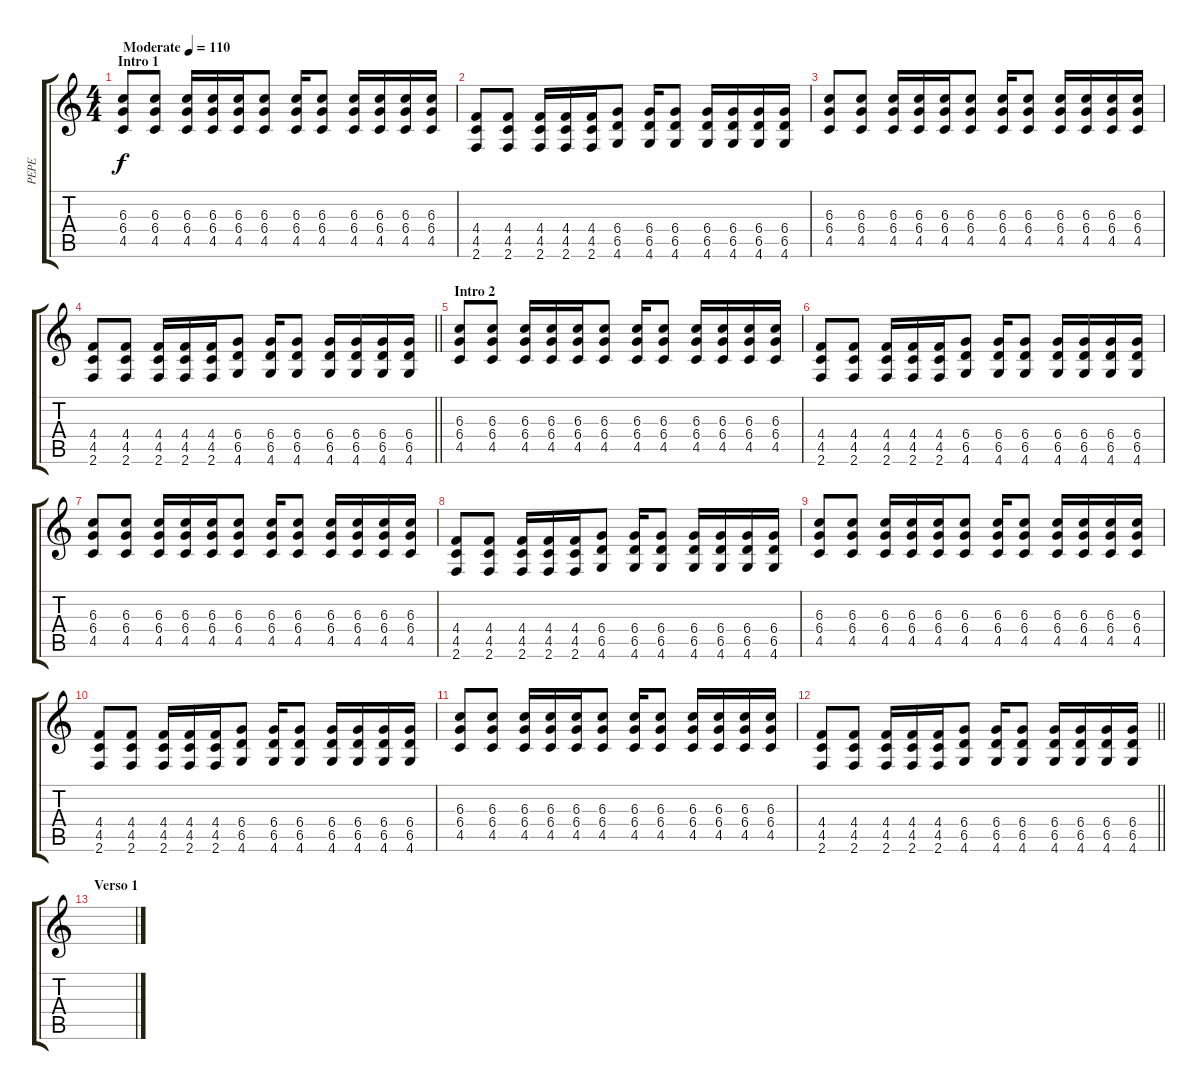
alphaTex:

\track ("PEPE" "PEPE") {instrument distortionguitar}
\staff {score tabs}
\tuning (Eb4 Bb3 Gb3 Db3 Ab2 Eb2) {hide}
\ts (4 4)
\section ("" "Intro 1")
\tempo (110 "Moderate")
\clef g2
\ks c
(6.3 6.4 4.5).8{dy f instrument electricguitarclean} (6.3 6.4 4.5).8 (6.3 6.4 4.5).16 (6.3 6.4 4.5).16 (6.3 6.4 4.5).16 (6.3 6.4 4.5).8 (6.3 6.4 4.5).16 (6.3 6.4 4.5).8 (6.3 6.4 4.5).16 (6.3 6.4 4.5).16 (6.3 6.4 4.5).16 (6.3 6.4 4.5).16 |
(4.4 4.5 2.6).8{instrument electricguitarclean} (4.4 4.5 2.6).8 (4.4 4.5 2.6).16 (4.4 4.5 2.6).16 (4.4 4.5 2.6).16 (6.4 6.5 4.6).8 (6.4 6.5 4.6).16 (6.4 6.5 4.6).8 (6.4 6.5 4.6).16 (6.4 6.5 4.6).16 (6.4 6.5 4.6).16 (6.4 6.5 4.6).16 |
(6.3 6.4 4.5).8{instrument electricguitarclean} (6.3 6.4 4.5).8 (6.3 6.4 4.5).16 (6.3 6.4 4.5).16 (6.3 6.4 4.5).16 (6.3 6.4 4.5).8 (6.3 6.4 4.5).16 (6.3 6.4 4.5).8 (6.3 6.4 4.5).16 (6.3 6.4 4.5).16 (6.3 6.4 4.5).16 (6.3 6.4 4.5).16 |
\barLineRight lightlight
(4.4 4.5 2.6).8{instrument electricguitarclean} (4.4 4.5 2.6).8 (4.4 4.5 2.6).16 (4.4 4.5 2.6).16 (4.4 4.5 2.6).16 (6.4 6.5 4.6).8 (6.4 6.5 4.6).16 (6.4 6.5 4.6).8 (6.4 6.5 4.6).16 (6.4 6.5 4.6).16 (6.4 6.5 4.6).16 (6.4 6.5 4.6).16 |
\section ("" "Intro 2")
(6.3 6.4 4.5).8{instrument distortionguitar} (6.3 6.4 4.5).8 (6.3 6.4 4.5).16 (6.3 6.4 4.5).16 (6.3 6.4 4.5).16 (6.3 6.4 4.5).8 (6.3 6.4 4.5).16 (6.3 6.4 4.5).8 (6.3 6.4 4.5).16 (6.3 6.4 4.5).16 (6.3 6.4 4.5).16 (6.3 6.4 4.5).16 |
(4.4 4.5 2.6).8 (4.4 4.5 2.6).8 (4.4 4.5 2.6).16 (4.4 4.5 2.6).16 (4.4 4.5 2.6).16 (6.4 6.5 4.6).8 (6.4 6.5 4.6).16 (6.4 6.5 4.6).8 (6.4 6.5 4.6).16 (6.4 6.5 4.6).16 (6.4 6.5 4.6).16 (6.4 6.5 4.6).16 |
(6.3 6.4 4.5).8 (6.3 6.4 4.5).8 (6.3 6.4 4.5).16 (6.3 6.4 4.5).16 (6.3 6.4 4.5).16 (6.3 6.4 4.5).8 (6.3 6.4 4.5).16 (6.3 6.4 4.5).8 (6.3 6.4 4.5).16 (6.3 6.4 4.5).16 (6.3 6.4 4.5).16 (6.3 6.4 4.5).16 |
(4.4 4.5 2.6).8 (4.4 4.5 2.6).8 (4.4 4.5 2.6).16 (4.4 4.5 2.6).16 (4.4 4.5 2.6).16 (6.4 6.5 4.6).8 (6.4 6.5 4.6).16 (6.4 6.5 4.6).8 (6.4 6.5 4.6).16 (6.4 6.5 4.6).16 (6.4 6.5 4.6).16 (6.4 6.5 4.6).16 |
(6.3 6.4 4.5).8 (6.3 6.4 4.5).8 (6.3 6.4 4.5).16 (6.3 6.4 4.5).16 (6.3 6.4 4.5).16 (6.3 6.4 4.5).8 (6.3 6.4 4.5).16 (6.3 6.4 4.5).8 (6.3 6.4 4.5).16 (6.3 6.4 4.5).16 (6.3 6.4 4.5).16 (6.3 6.4 4.5).16 |
(4.4 4.5 2.6).8 (4.4 4.5 2.6).8 (4.4 4.5 2.6).16 (4.4 4.5 2.6).16 (4.4 4.5 2.6).16 (6.4 6.5 4.6).8 (6.4 6.5 4.6).16 (6.4 6.5 4.6).8 (6.4 6.5 4.6).16 (6.4 6.5 4.6).16 (6.4 6.5 4.6).16 (6.4 6.5 4.6).16 |
(6.3 6.4 4.5).8 (6.3 6.4 4.5).8 (6.3 6.4 4.5).16 (6.3 6.4 4.5).16 (6.3 6.4 4.5).16 (6.3 6.4 4.5).8 (6.3 6.4 4.5).16 (6.3 6.4 4.5).8 (6.3 6.4 4.5).16 (6.3 6.4 4.5).16 (6.3 6.4 4.5).16 (6.3 6.4 4.5).16 |
\barLineRight lightlight
(4.4 4.5 2.6).8 (4.4 4.5 2.6).8 (4.4 4.5 2.6).16 (4.4 4.5 2.6).16 (4.4 4.5 2.6).16 (6.4 6.5 4.6).8 (6.4 6.5 4.6).16 (6.4 6.5 4.6).8 (6.4 6.5 4.6).16 (6.4 6.5 4.6).16 (6.4 6.5 4.6).16 (6.4 6.5 4.6).16 |
\section ("" "Verso 1")
